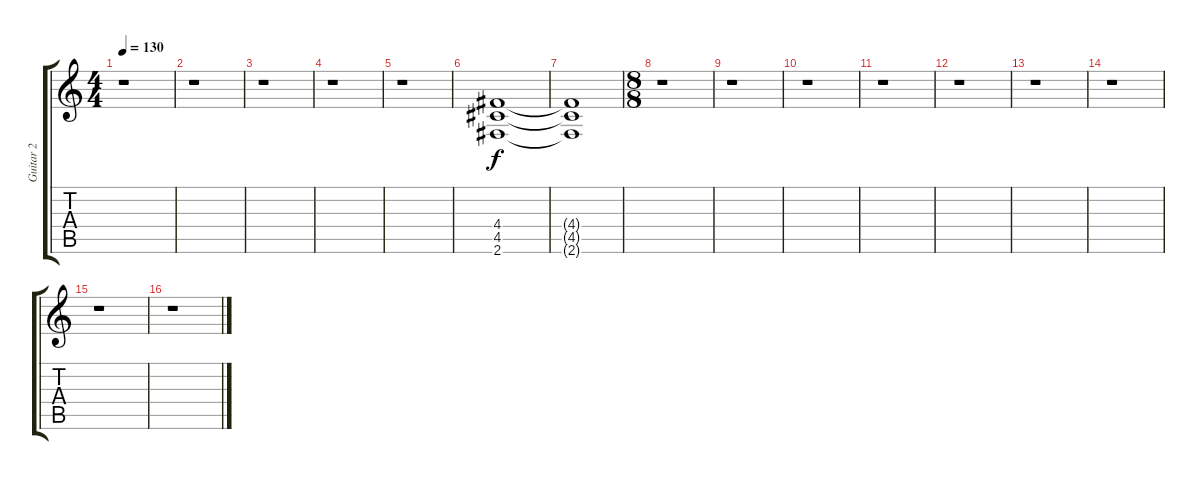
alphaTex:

\track ("Guitar 2" "Guitar 2") {instrument overdrivenguitar}
\staff {score tabs}
\tuning (E4 B3 G3 D3 A2 E2) {hide}
\ts (4 4)
\tempo 130
\clef g2
\ks c
r.1{dy f} |
r.1 |
r.1 |
r.1 |
r.1 |
(4.4 4.5 2.6).1 |
(4.4{t} 4.5{t} 2.6{t}).1 |
\ts (8 8)
r.1 |
r.1 |
r.1 |
r.1 |
r.1 |
r.1 |
r.1 |
r.1 |
r.1
